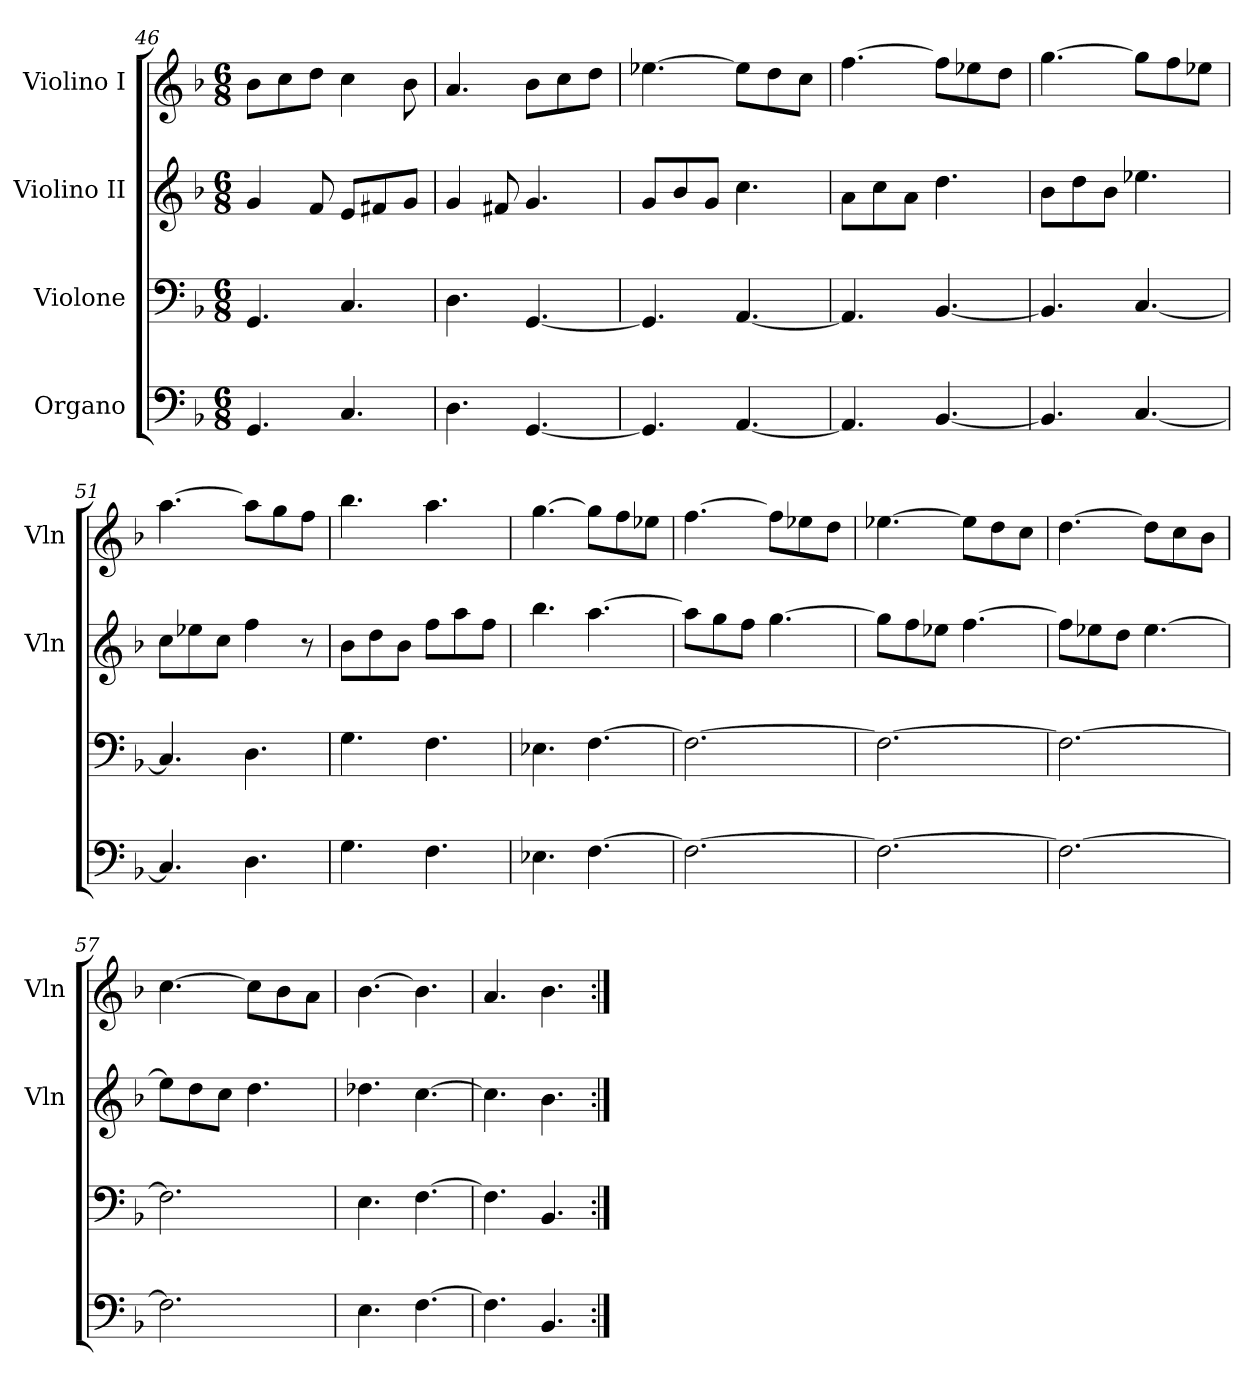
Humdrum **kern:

**kern	**kern	**kern	**kern
*part4	*part3	*part2	*part1
*staff4	*staff3	*staff2	*staff1
*I"Organo	*I"Violone	*I"Violino II	*I"Violino I
*	*	*I'Vln	*I'Vln
*clefF4	*clefF4	*clefG2	*clefG2
*k[b-]	*k[b-]	*k[b-]	*k[b-]
*M6/8	*M6/8	*M6/8	*M6/8
=46	=46	=46	=46
4.GG	4.GG	4g	8b-L
.	.	.	8cc
.	.	8f	8ddJ
4.C	4.C	8eL	4cc
.	.	8f#X	.
.	.	8gJ	8b-
=47	=47	=47	=47
4.D	4.D	4g	4.a
.	.	8f#X	.
[4.GG	[4.GG	4.g	8b-L
.	.	.	8cc
.	.	.	8ddJ
=48	=48	=48	=48
4.GG]	4.GG]	8gL	[4.ee-X
.	.	8b-	.
.	.	8gJ	.
[4.AA	[4.AA	4.cc	8ee-L]
.	.	.	8dd
.	.	.	8ccJ
=49	=49	=49	=49
4.AA]	4.AA]	8aL	[4.ff
.	.	8cc	.
.	.	8aJ	.
[4.BB-	[4.BB-	4.dd	8ffL]
.	.	.	8ee-X
.	.	.	8ddJ
=50	=50	=50	=50
4.BB-]	4.BB-]	8b-L	[4.gg
.	.	8dd	.
.	.	8b-J	.
[4.C	[4.C	4.ee-X	8ggL]
.	.	.	8ff
.	.	.	8ee-XJ
=51	=51	=51	=51
4.C]	4.C]	8ccL	[4.aa
.	.	8ee-X	.
.	.	8ccJ	.
4.D	4.D	4ff	8aaL]
.	.	.	8gg
.	.	8r	8ffJ
=52	=52	=52	=52
4.G	4.G	8b-L	4.bb-
.	.	8dd	.
.	.	8b-J	.
4.F	4.F	8ffL	4.aa
.	.	8aa	.
.	.	8ffJ	.
=53	=53	=53	=53
4.E-X	4.E-X	4.bb-	[4.gg
[4.F	[4.F	[4.aa	8ggL]
.	.	.	8ff
.	.	.	8ee-XJ
=54	=54	=54	=54
2.F_	2.F_	8aaL]	[4.ff
.	.	8gg	.
.	.	8ffJ	.
.	.	[4.gg	8ffL]
.	.	.	8ee-X
.	.	.	8ddJ
=55	=55	=55	=55
2.F_	2.F_	8ggL]	[4.ee-X
.	.	8ff	.
.	.	8ee-XJ	.
.	.	[4.ff	8ee-L]
.	.	.	8dd
.	.	.	8ccJ
=56	=56	=56	=56
2.F_	2.F_	8ffL]	[4.dd
.	.	8ee-X	.
.	.	8ddJ	.
.	.	[4.ee-	8ddL]
.	.	.	8cc
.	.	.	8b-J
=57	=57	=57	=57
2.F]	2.F]	8ee-L]	[4.cc
.	.	8dd	.
.	.	8ccJ	.
.	.	4.dd	8ccL]
.	.	.	8b-
.	.	.	8aJ
=58	=58	=58	=58
4.E	4.E	4.dd-X	[4.b-
[4.F	[4.F	[4.cc	4.b-]
=59	=59	=59	=59
4.F]	4.F]	4.cc]	4.a
4.BB-	4.BB-	4.b-	4.b-
=:|!	=:|!	=:|!	=:|!
*-	*-	*-	*-
